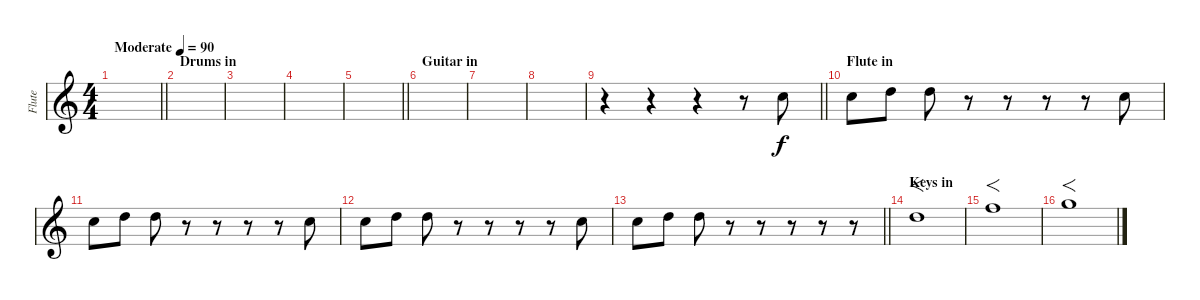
\track ("Flute" "Flute") {instrument flute}
\staff {score}
\tuning (E4 B3 G3 D3 A2 E2) {hide}
\ts (4 4)
\tempo (90 "Moderate")
\clef g2
\barLineRight lightlight
\ks c
|
\section ("" "Drums in")
|
|
|
\barLineRight lightlight
|
\section ("" "Guitar in")
|
|
|
\barLineRight lightlight
r.4 r.4 r.4 r.8 8.1.8 |
\section ("" "Flute in")
8.1.8 10.1.8 10.1.8 r.8 r.8 r.8 r.8 8.1.8 |
8.1.8 10.1.8 10.1.8 r.8 r.8 r.8 r.8 8.1.8 |
8.1.8 10.1.8 10.1.8 r.8 r.8 r.8 r.8 8.1.8 |
\barLineRight lightlight
8.1.8 10.1.8 10.1.8 r.8 r.8 r.8 r.8 r.8 |
\section ("" "Keys in")
10.1.1{f} |
13.1.1{f} |
15.1.1{f}
